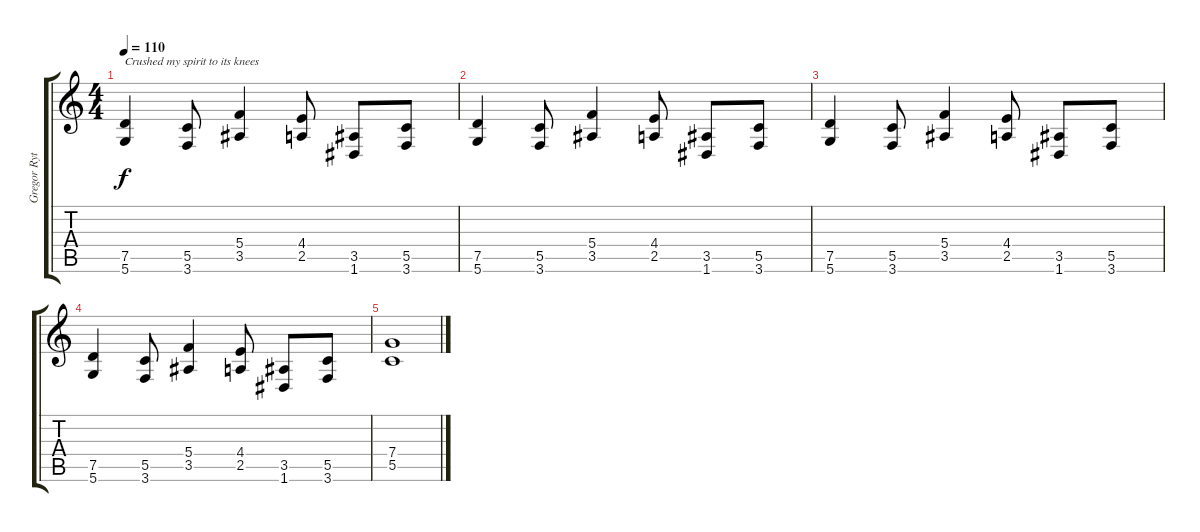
\track ("Gregor Rythm" "Gregor Ryt") {instrument distortionguitar}
\staff {score tabs}
\tuning (D4 A3 F3 C3 G2 D2) {hide}
\ts (4 4)
\tempo 110
\clef g2
\ks c
(7.5 5.6).4{txt "Crushed my spirit to its knees " dy f} (5.5 3.6).8 (5.4 3.5).4 (4.4 2.5).8 (3.5 1.6).8 (5.5 3.6).8 |
(7.5 5.6).4 (5.5 3.6).8 (5.4 3.5).4 (4.4 2.5).8 (3.5 1.6).8 (5.5 3.6).8 |
(7.5 5.6).4 (5.5 3.6).8 (5.4 3.5).4 (4.4 2.5).8 (3.5 1.6).8 (5.5 3.6).8 |
(7.5 5.6).4 (5.5 3.6).8 (5.4 3.5).4 (4.4 2.5).8 (3.5 1.6).8 (5.5 3.6).8 |
(7.4 5.5).1
